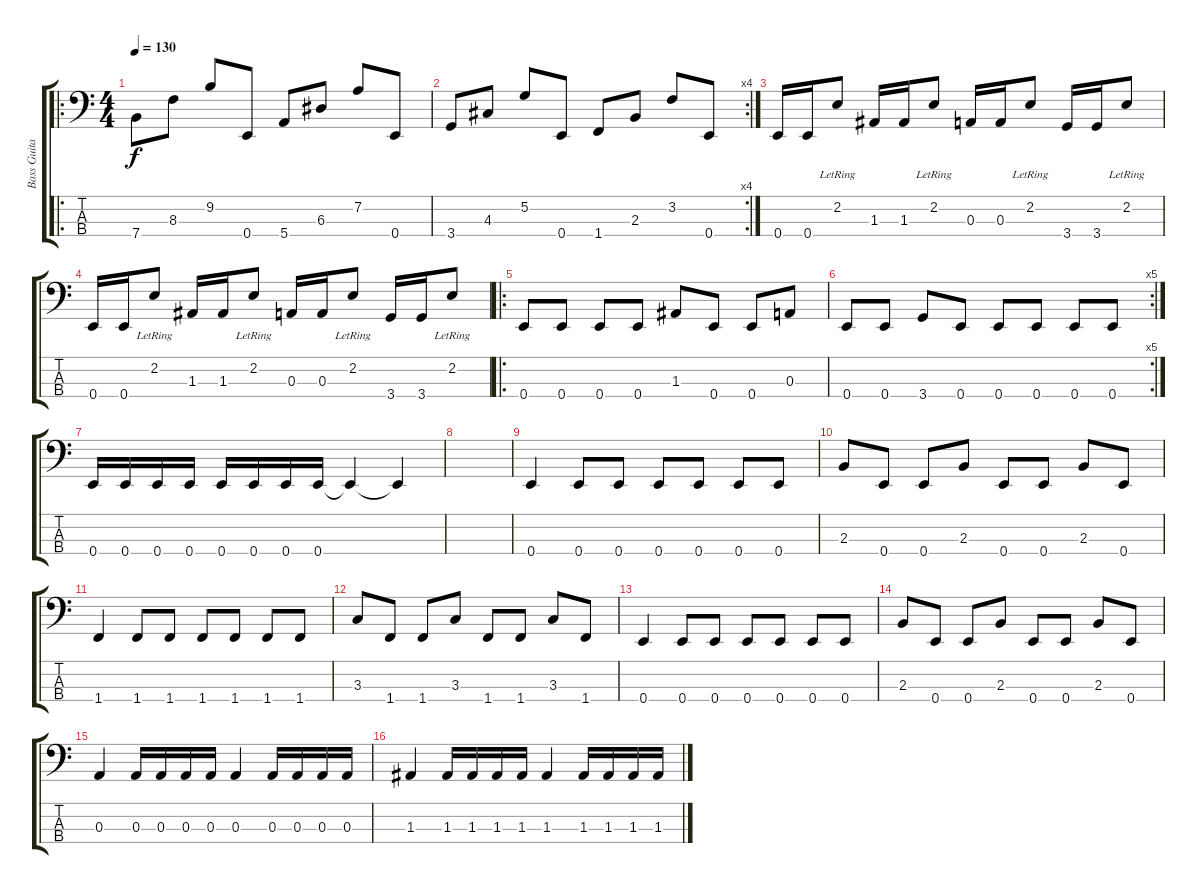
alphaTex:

\track ("Bass Guitar" "Bass Guita") {instrument electricbasspick}
\staff {score tabs}
\tuning (G2 D2 A1 E1) {hide}
\ro
\ts (4 4)
\tempo 130
\clef f4
\ks c
7.4.8{dy f} 8.3.8 9.2.8 0.4.8 5.4.8 6.3.8 7.2.8 0.4.8 |
\rc 4
3.4.8 4.3.8 5.2.8 0.4.8 1.4.8 2.3.8 3.2.8 0.4.8 |
0.4.16 0.4.16 2.2{lr}.8 1.3.16 1.3.16 2.2{lr}.8 0.3.16 0.3.16 2.2{lr}.8 3.4.16 3.4.16 2.2{lr}.8 |
0.4.16 0.4.16 2.2{lr}.8 1.3.16 1.3.16 2.2{lr}.8 0.3.16 0.3.16 2.2{lr}.8 3.4.16 3.4.16 2.2{lr}.8 |
\ro
0.4.8 0.4.8 0.4.8 0.4.8 1.3.8 0.4.8 0.4.8 0.3.8 |
\rc 5
0.4.8 0.4.8 3.4.8 0.4.8 0.4.8 0.4.8 0.4.8 0.4.8 |
0.4.16 0.4.16 0.4.16 0.4.16 0.4.16 0.4.16 0.4.16 0.4.16 0.4{t}.4 0.4{t}.4 |
|
0.4.4 0.4.8 0.4.8 0.4.8 0.4.8 0.4.8 0.4.8 |
2.3.8 0.4.8 0.4.8 2.3.8 0.4.8 0.4.8 2.3.8 0.4.8 |
1.4.4 1.4.8 1.4.8 1.4.8 1.4.8 1.4.8 1.4.8 |
3.3.8 1.4.8 1.4.8 3.3.8 1.4.8 1.4.8 3.3.8 1.4.8 |
0.4.4 0.4.8 0.4.8 0.4.8 0.4.8 0.4.8 0.4.8 |
2.3.8 0.4.8 0.4.8 2.3.8 0.4.8 0.4.8 2.3.8 0.4.8 |
0.3.4 0.3.16 0.3.16 0.3.16 0.3.16 0.3.4 0.3.16 0.3.16 0.3.16 0.3.16 |
1.3.4 1.3.16 1.3.16 1.3.16 1.3.16 1.3.4 1.3.16 1.3.16 1.3.16 1.3.16
